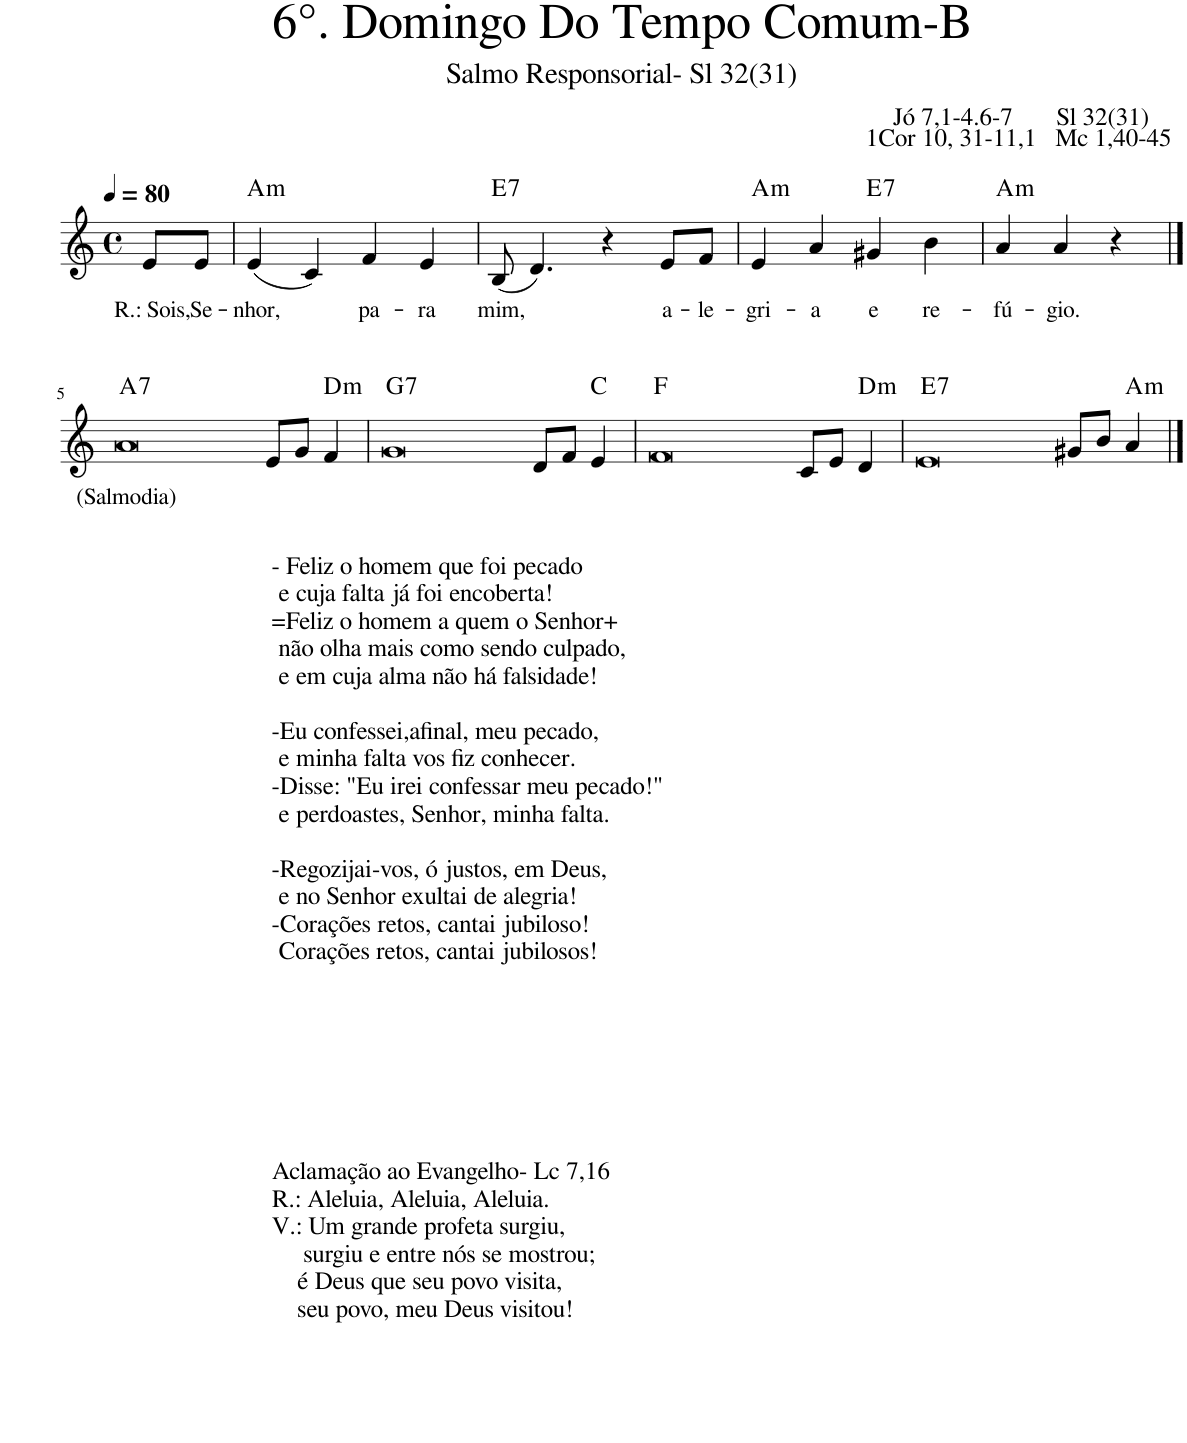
**kern	**text	**harte
*part1	*part1	*part1
*staff1	*staff1	*
*I"Voz	*	*
*I'Vo.	*	*
*clefG2	*	*
*k[]	*	*
*M4/4	*	*
*met(c)	*	*
*MM80	*	*
=	=	=
!	!LO:LY:b	!
8e/L	R.: Sois,	.
!	!LO:LY:b	!
8e/J	Se-	.
=1	=1	=1
!	!LO:LY:b	!LO:H:kt=m
(4e/	-nhor,	A:min
4c/)	.	.
!	!LO:LY:b	!
4f/	pa-	.
!	!LO:LY:b	!
4e/	-ra	.
=2	=2	=2
!	!LO:LY:b	!LO:H:kt=7
(8B/	mim,	E:7
4.d/)	.	.
4r	.	.
!	!LO:LY:b	!
8e/L	a-	.
!	!LO:LY:b	!
8f/J	-le-	.
=3	=3	=3
!	!LO:LY:b	!LO:H:kt=m
4e/	-gri-	A:min
!	!LO:LY:b	!
4a/	-a	.
!	!LO:LY:b	!LO:H:kt=7
4g#X/	e	E:7
!	!LO:LY:b	!
4b\	re-	.
=4	=4	=4
!	!LO:LY:b	!LO:H:kt=m
4a/	-fú-	A:min
!	!LO:LY:b	!
4a/	-gio.	.
4r	.	.
!!LO:LB:g=z
==5	==5	==5
!LO:TX:b:t=- Feliz o homem que foi pecado	!	!
!LO:TX:b:t=e cuja falta já foi encoberta!	!	!
!LO:TX:b:t==Feliz o homem a quem o Senhor+	!	!
!LO:TX:b:t=não olha mais como sendo culpado,	!	!
!LO:TX:b:t=e em cuja alma não há falsidade!	!	!
!LO:TX:b:t=-Eu confessei,afinal, meu pecado,	!	!
!LO:TX:b:t=e minha falta vos fiz conhecer.	!	!
!LO:TX:b:t=-Disse&colon; "Eu irei confessar meu pecado!"	!	!
!LO:TX:b:t=e perdoastes, Senhor, minha falta.	!	!
!LO:TX:b:t=-Regozijai-vos, ó justos, em Deus,	!	!
!LO:TX:b:t=e no Senhor exultai de alegria!	!	!
!LO:TX:b:t=-Corações retos, cantai jubiloso!	!	!
!LO:TX:b:t=Corações retos, cantai jubilosos!	!	!
!LO:TX:b:t=Aclamação ao Evangelho- Lc 7,16	!	!
!LO:TX:b:t=R.&colon; Aleluia, Aleluia, Aleluia.	!	!
!LO:TX:b:t=V.&colon; Um grande profeta surgiu,	!	!
!LO:TX:b:t=surgiu e entre nós se mostrou;	!	!
!LO:TX:b:t=é Deus que seu povo visita,	!	!
!LO:TX:b:t=seu povo, meu Deus visitou!	!	!
!	!LO:LY:b	!LO:H:kt=7
[1a	(Salmodia)	A:7
1ryy	.	.
8e/L	.	.
8g/J	.	.
!	!	!LO:H:kt=m
4f/	.	D:min
=6	=6	=6
!	!	!LO:H:kt=7
[1g	.	G:7
1a]	.	.
8d/L	.	.
8f/J	.	.
4e/	.	C:maj
=7	=7	=7
[1f	.	F:maj
1g]	.	.
8c/L	.	.
8e/J	.	.
!	!	!LO:H:kt=m
4d/	.	D:min
=8	=8	=8
!	!	!LO:H:kt=7
[1e	.	E:7
1f]	.	.
8g#X/L	.	.
8b/J	.	.
!	!	!LO:H:kt=m
4a/	.	A:min
==9	==9	==9
1e]	.	.
=	=	=
*-	*-	*-
